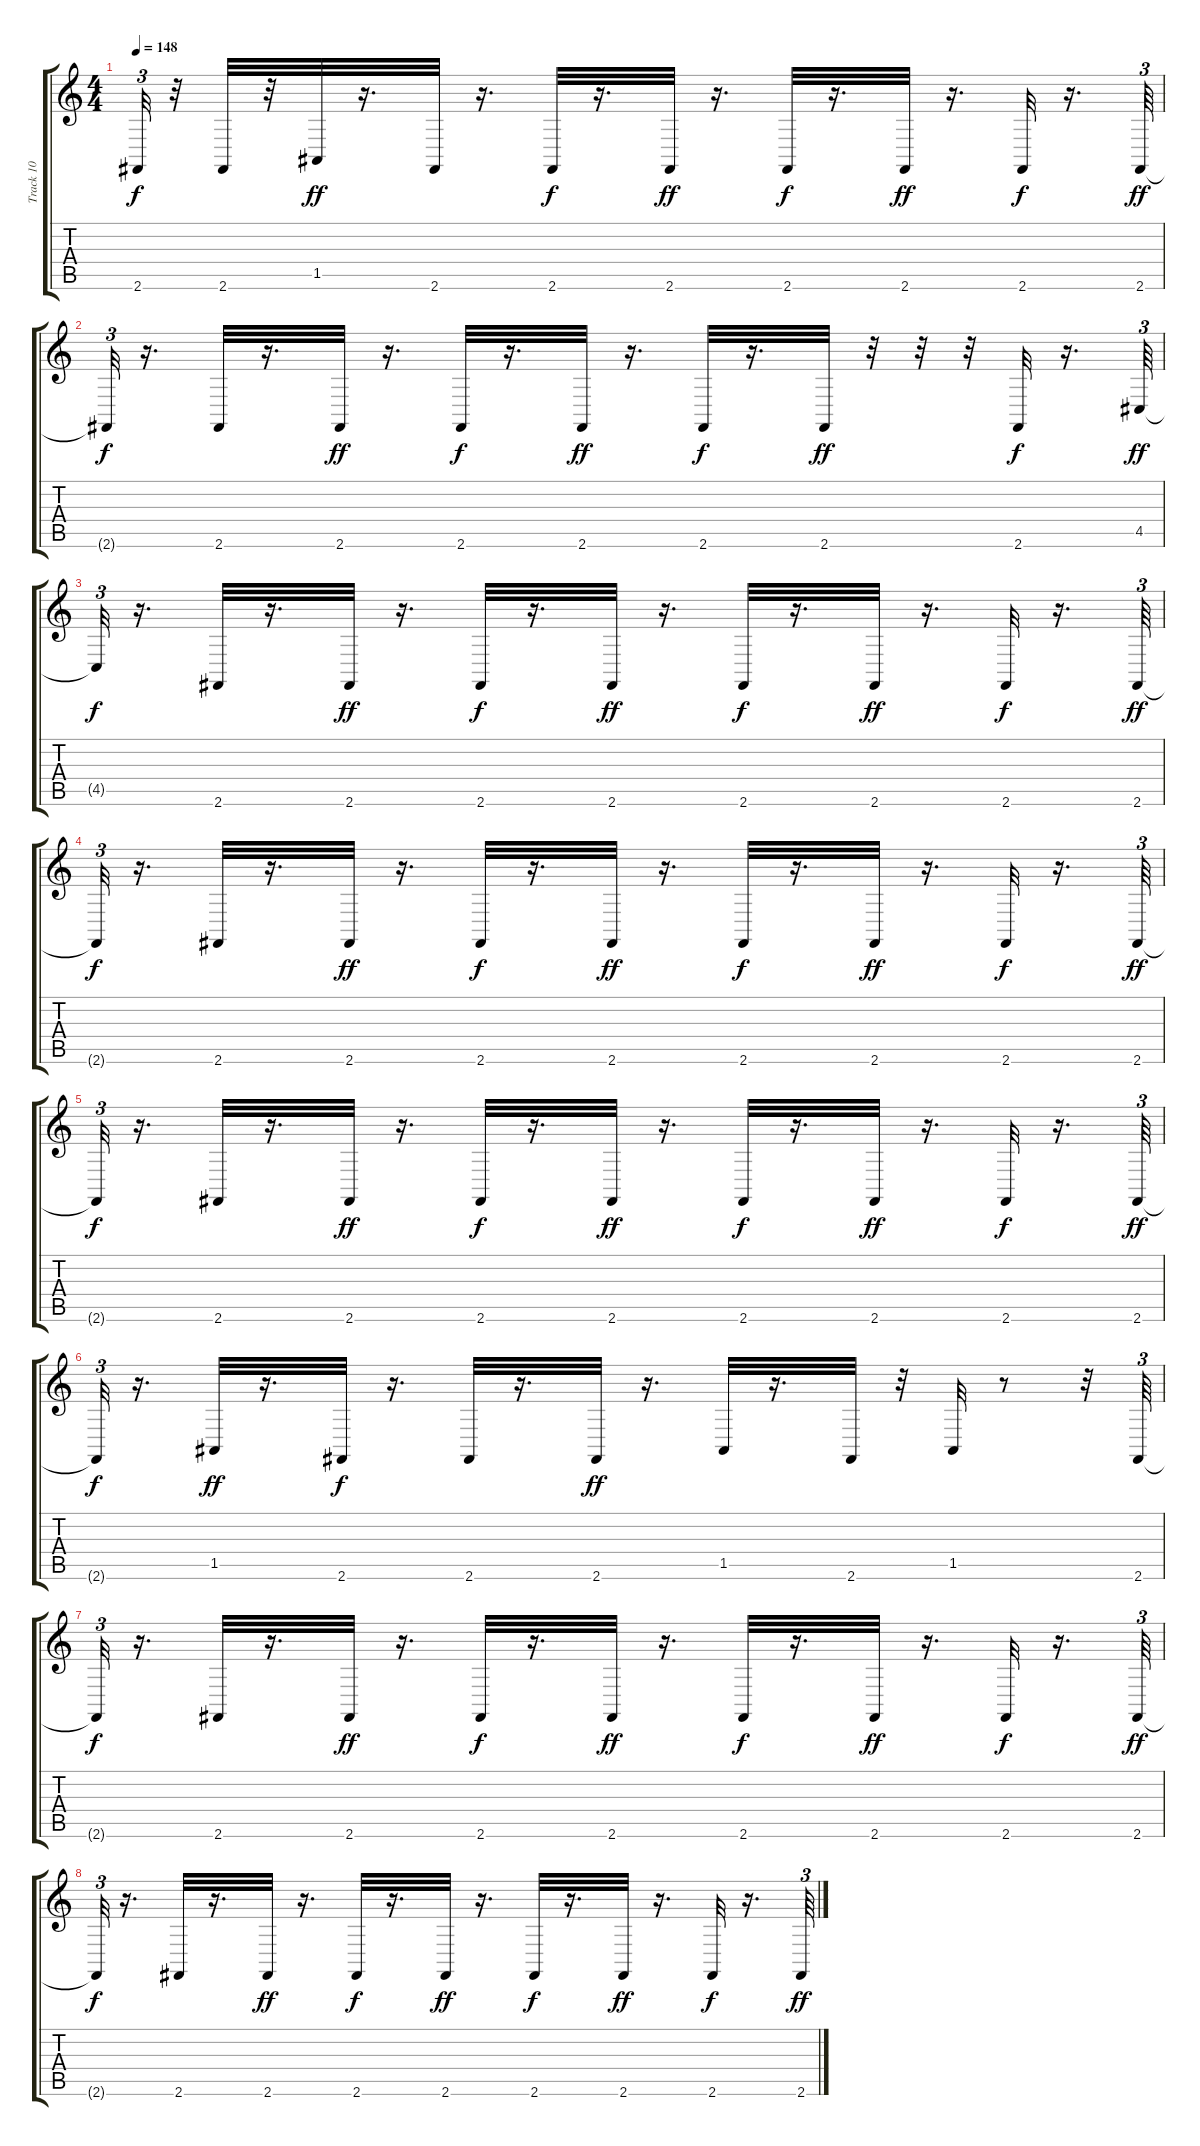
\track ("Track 10" "Track 10") {instrument synthdrum}
\staff {score tabs}
\tuning (E4 B3 G3 D3 A2 E2) {hide}
\ts (4 4)
\tempo 148
\clef g2
\ks c
2.6{t}.32{tu (3 2) dy f} r.32 2.6.32 r.32 1.5.32{dy ff} r.16{d} 2.6.32 r.16{d} 2.6.32{dy f} r.16{d} 2.6.32{dy ff} r.16{d} 2.6.32{dy f} r.16{d} 2.6.32{dy ff} r.16{d} 2.6.32{dy f} r.16{d} 2.6.64{tu (3 2) dy ff} |
2.6{t}.32{tu (3 2) dy f} r.16{d} 2.6.32 r.16{d} 2.6.32{dy ff} r.16{d} 2.6.32{dy f} r.16{d} 2.6.32{dy ff} r.16{d} 2.6.32{dy f} r.16{d} 2.6.32{dy ff} r.32 r.32 r.32 2.6.32{dy f} r.16{d} 4.5.64{tu (3 2) dy ff} |
4.5{t}.32{tu (3 2) dy f} r.16{d} 2.6.32 r.16{d} 2.6.32{dy ff} r.16{d} 2.6.32{dy f} r.16{d} 2.6.32{dy ff} r.16{d} 2.6.32{dy f} r.16{d} 2.6.32{dy ff} r.16{d} 2.6.32{dy f} r.16{d} 2.6.64{tu (3 2) dy ff} |
2.6{t}.32{tu (3 2) dy f} r.16{d} 2.6.32 r.16{d} 2.6.32{dy ff} r.16{d} 2.6.32{dy f} r.16{d} 2.6.32{dy ff} r.16{d} 2.6.32{dy f} r.16{d} 2.6.32{dy ff} r.16{d} 2.6.32{dy f} r.16{d} 2.6.64{tu (3 2) dy ff} |
2.6{t}.32{tu (3 2) dy f} r.16{d} 2.6.32 r.16{d} 2.6.32{dy ff} r.16{d} 2.6.32{dy f} r.16{d} 2.6.32{dy ff} r.16{d} 2.6.32{dy f} r.16{d} 2.6.32{dy ff} r.16{d} 2.6.32{dy f} r.16{d} 2.6.64{tu (3 2) dy ff} |
2.6{t}.32{tu (3 2) dy f} r.16{d} 1.5.32{dy ff} r.16{d} 2.6.32{dy f} r.16{d} 2.6.32 r.16{d} 2.6.32{dy ff} r.16{d} 1.5.32 r.16{d} 2.6.32 r.32 1.5.32 r.8 r.32 2.6.64{tu (3 2)} |
2.6{t}.32{tu (3 2) dy f} r.16{d} 2.6.32 r.16{d} 2.6.32{dy ff} r.16{d} 2.6.32{dy f} r.16{d} 2.6.32{dy ff} r.16{d} 2.6.32{dy f} r.16{d} 2.6.32{dy ff} r.16{d} 2.6.32{dy f} r.16{d} 2.6.64{tu (3 2) dy ff} |
2.6{t}.32{tu (3 2) dy f} r.16{d} 2.6.32 r.16{d} 2.6.32{dy ff} r.16{d} 2.6.32{dy f} r.16{d} 2.6.32{dy ff} r.16{d} 2.6.32{dy f} r.16{d} 2.6.32{dy ff} r.16{d} 2.6.32{dy f} r.16{d} 2.6.64{tu (3 2) dy ff}
